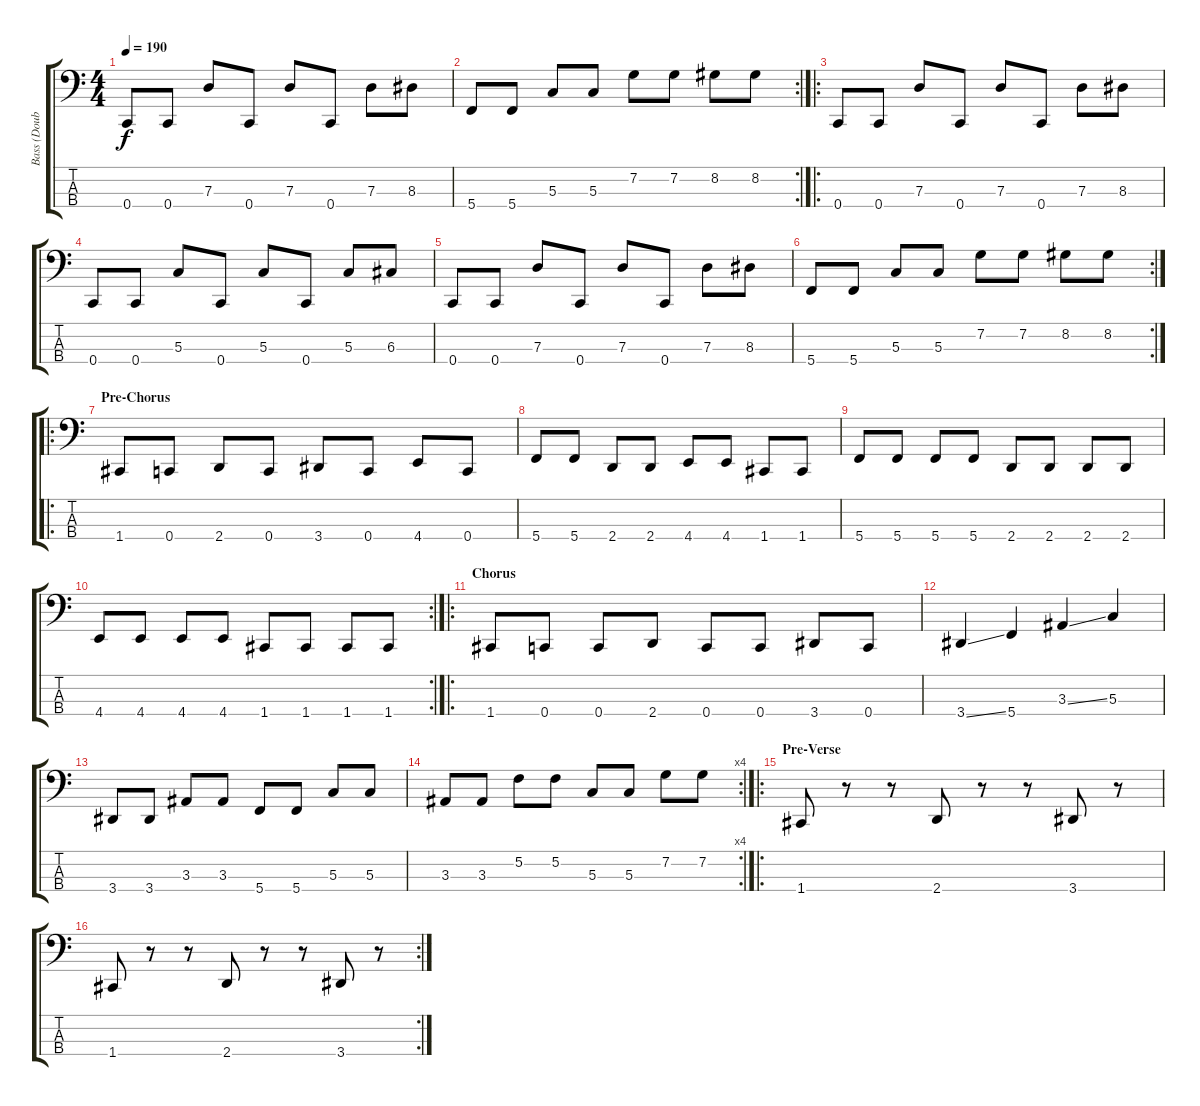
\track ("Bass (Double)" "Bass (Doub") {instrument slapbass1}
\staff {score tabs}
\tuning (F2 C2 G1 C1) {hide}
\ts (4 4)
\tempo 190
\clef f4
\ks c
0.4.8{dy f} 0.4.8 7.3.8 0.4.8 7.3.8 0.4.8 7.3.8 8.3.8 |
\rc 2
5.4.8 5.4.8 5.3.8 5.3.8 7.2.8 7.2.8 8.2.8 8.2.8 |
\ro
0.4.8 0.4.8 7.3.8 0.4.8 7.3.8 0.4.8 7.3.8 8.3.8 |
0.4.8 0.4.8 5.3.8 0.4.8 5.3.8 0.4.8 5.3.8 6.3.8 |
0.4.8 0.4.8 7.3.8 0.4.8 7.3.8 0.4.8 7.3.8 8.3.8 |
\rc 2
5.4.8 5.4.8 5.3.8 5.3.8 7.2.8 7.2.8 8.2.8 8.2.8 |
\ro
\section ("" "Pre-Chorus")
1.4.8 0.4.8 2.4.8 0.4.8 3.4.8 0.4.8 4.4.8 0.4.8 |
5.4.8 5.4.8 2.4.8 2.4.8 4.4.8 4.4.8 1.4.8 1.4.8 |
5.4.8 5.4.8 5.4.8 5.4.8 2.4.8 2.4.8 2.4.8 2.4.8 |
\rc 2
4.4.8 4.4.8 4.4.8 4.4.8 1.4.8 1.4.8 1.4.8 1.4.8 |
\ro
\section ("" "Chorus")
1.4.8 0.4.8 0.4.8 2.4.8 0.4.8 0.4.8 3.4.8 0.4.8 |
3.4{ss}.4 5.4.4 3.3{ss}.4 5.3.4 |
3.4.8 3.4.8 3.3.8 3.3.8 5.4.8 5.4.8 5.3.8 5.3.8 |
\rc 4
3.3.8 3.3.8 5.2.8 5.2.8 5.3.8 5.3.8 7.2.8 7.2.8 |
\ro
\section ("" "Pre-Verse")
1.4.8 r.8 r.8 2.4.8 r.8 r.8 3.4.8 r.8 |
\rc 2
1.4.8 r.8 r.8 2.4.8 r.8 r.8 3.4.8 r.8
